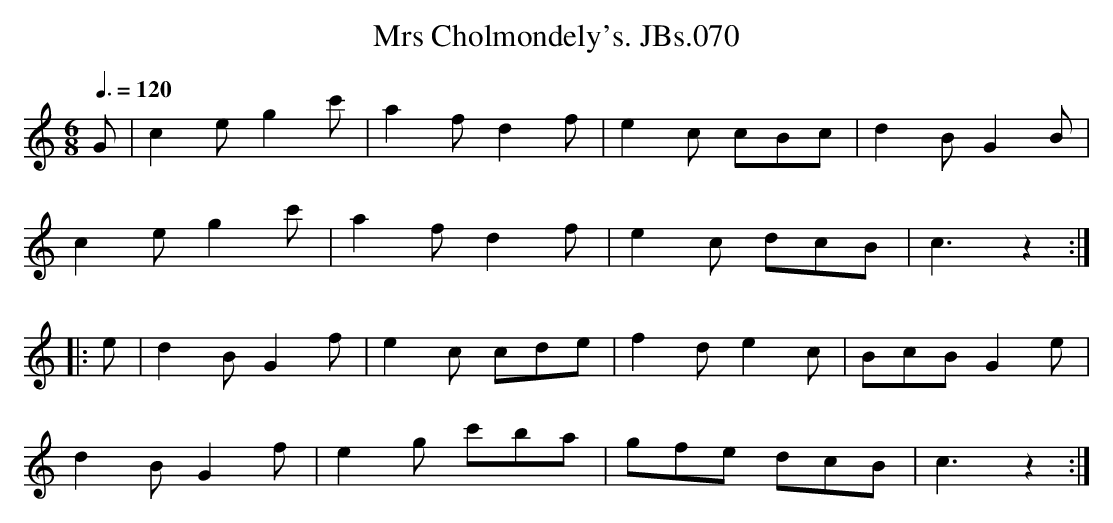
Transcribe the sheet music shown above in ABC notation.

X:1
T:Mrs Cholmondely's. JBs.070
M:6/8
L:1/8
Q:3/8=120
K:C major
G|c2eg2c'|a2fd2f|e2c cBc|d2BG2B|!
c2eg2c'|a2fd2f|e2c dcB|c3z2:|!
|:e|d2BG2f|e2c cde|f2de2c|BcBG2e|!
d2BG2f|e2g c'ba|gfe dcB|c3z2:|
